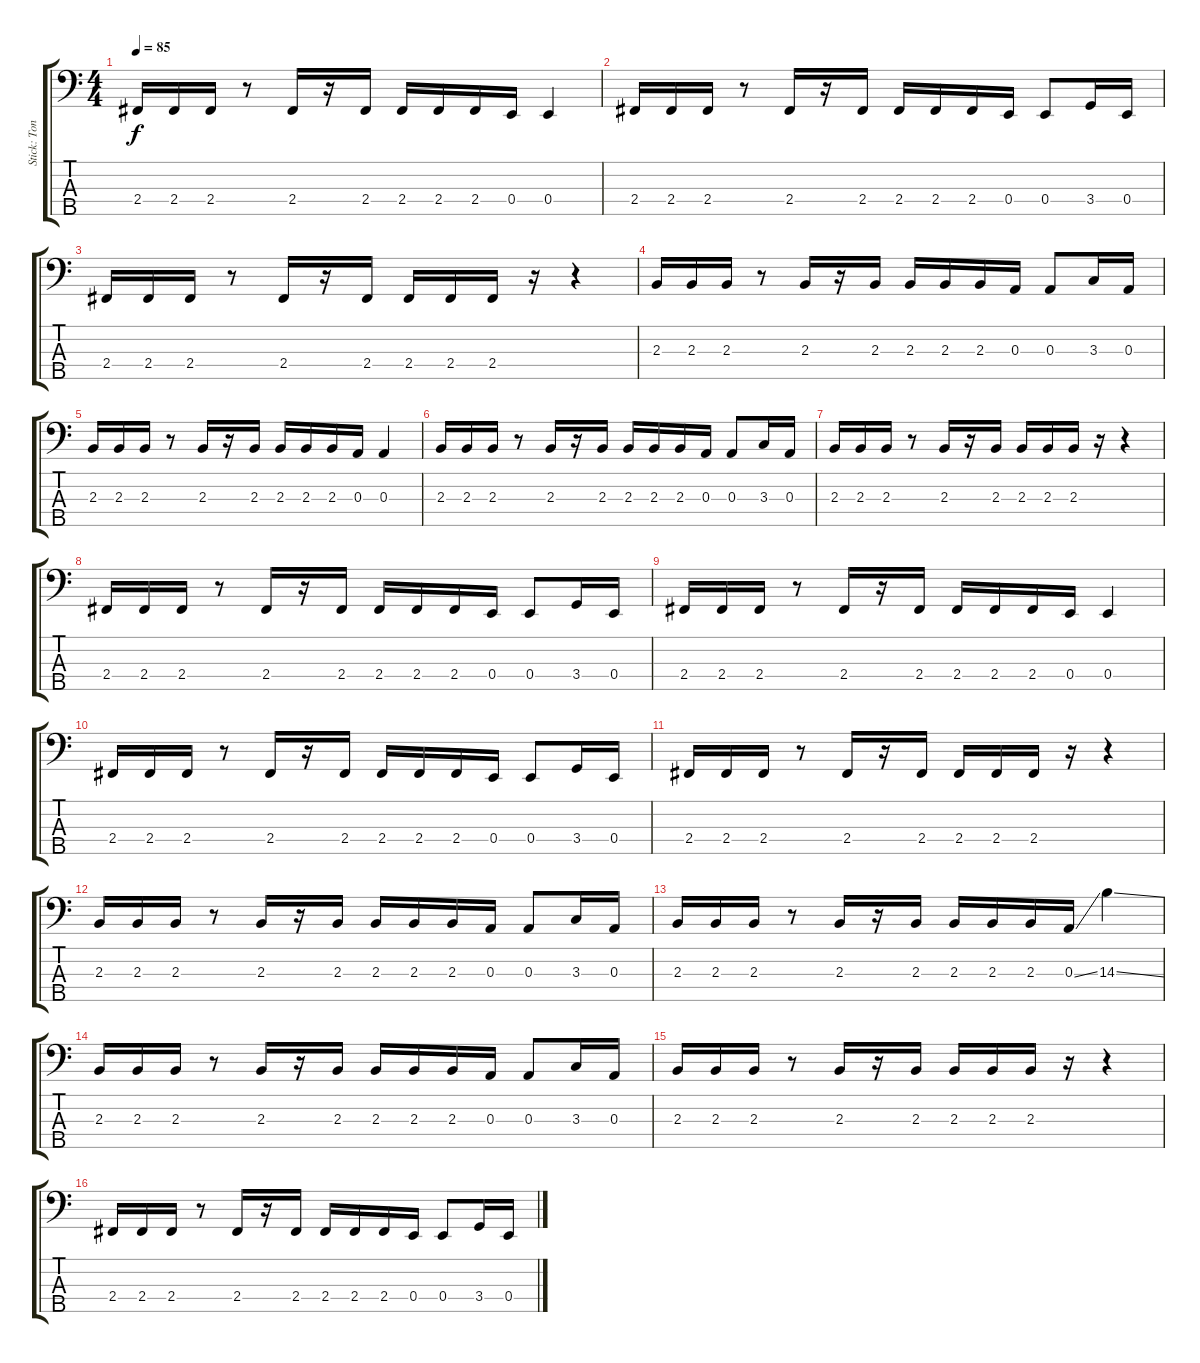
\track ("Stick: Tony Levin" "Stick: Ton") {instrument fretlessbass}
\staff {score tabs}
\tuning (G2 D2 A1 E1 B0) {hide}
\ts (4 4)
\tempo 85
\clef f4
\ks c
2.4.16{dy f} 2.4.16 2.4.16 r.8 2.4.16 r.16 2.4.16 2.4.16 2.4.16 2.4.16 0.4.16 0.4.4 |
2.4.16 2.4.16 2.4.16 r.8 2.4.16 r.16 2.4.16 2.4.16 2.4.16 2.4.16 0.4.16 0.4.8 3.4.16 0.4.16 |
2.4.16 2.4.16 2.4.16 r.8 2.4.16 r.16 2.4.16 2.4.16 2.4.16 2.4.16 r.16 r.4 |
2.3.16 2.3.16 2.3.16 r.8 2.3.16 r.16 2.3.16 2.3.16 2.3.16 2.3.16 0.3.16 0.3.8 3.3.16 0.3.16 |
2.3.16 2.3.16 2.3.16 r.8 2.3.16 r.16 2.3.16 2.3.16 2.3.16 2.3.16 0.3.16 0.3.4 |
2.3.16 2.3.16 2.3.16 r.8 2.3.16 r.16 2.3.16 2.3.16 2.3.16 2.3.16 0.3.16 0.3.8 3.3.16 0.3.16 |
2.3.16 2.3.16 2.3.16 r.8 2.3.16 r.16 2.3.16 2.3.16 2.3.16 2.3.16 r.16 r.4 |
2.4.16 2.4.16 2.4.16 r.8 2.4.16 r.16 2.4.16 2.4.16 2.4.16 2.4.16 0.4.16 0.4.8 3.4.16 0.4.16 |
2.4.16 2.4.16 2.4.16 r.8 2.4.16 r.16 2.4.16 2.4.16 2.4.16 2.4.16 0.4.16 0.4.4 |
2.4.16 2.4.16 2.4.16 r.8 2.4.16 r.16 2.4.16 2.4.16 2.4.16 2.4.16 0.4.16 0.4.8 3.4.16 0.4.16 |
2.4.16 2.4.16 2.4.16 r.8 2.4.16 r.16 2.4.16 2.4.16 2.4.16 2.4.16 r.16 r.4 |
2.3.16 2.3.16 2.3.16 r.8 2.3.16 r.16 2.3.16 2.3.16 2.3.16 2.3.16 0.3.16 0.3.8 3.3.16 0.3.16 |
2.3.16 2.3.16 2.3.16 r.8 2.3.16 r.16 2.3.16 2.3.16 2.3.16 2.3.16 0.3{ss}.16 14.3{ss}.4 |
2.3.16 2.3.16 2.3.16 r.8 2.3.16 r.16 2.3.16 2.3.16 2.3.16 2.3.16 0.3.16 0.3.8 3.3.16 0.3.16 |
2.3.16 2.3.16 2.3.16 r.8 2.3.16 r.16 2.3.16 2.3.16 2.3.16 2.3.16 r.16 r.4 |
2.4.16 2.4.16 2.4.16 r.8 2.4.16 r.16 2.4.16 2.4.16 2.4.16 2.4.16 0.4.16 0.4.8 3.4.16 0.4.16
